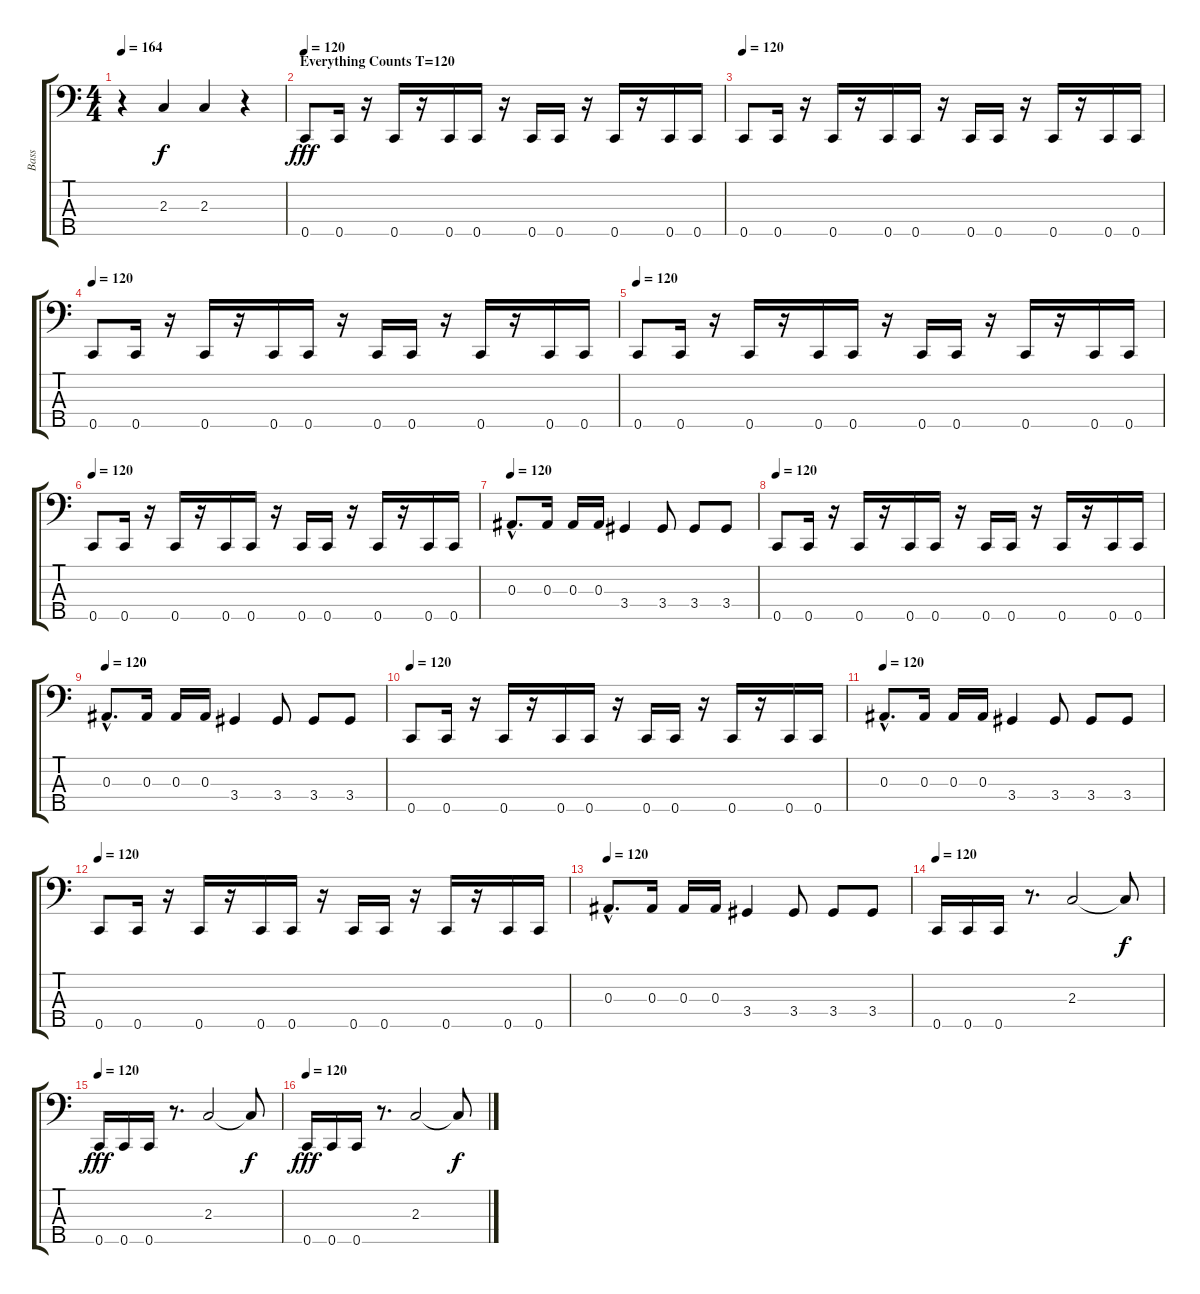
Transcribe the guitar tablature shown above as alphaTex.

\track ("Bass" "Bass") {instrument electricbassfinger}
\staff {score tabs}
\tuning (Ab2 Eb2 Bb1 F1 C1) {hide}
\ts (4 4)
\tempo 164
\clef f4
\ks c
r.4{dy f} 2.3.4 2.3.4 r.4 |
\section ("" "Everything Counts T=120")
\tempo 120
0.5.8{dy fff} 0.5.16 r.16 0.5.16 r.16 0.5.16 0.5.16 r.16 0.5.16 0.5.16 r.16 0.5.16 r.16 0.5.16 0.5.16 |
\tempo 120
0.5.8 0.5.16 r.16 0.5.16 r.16 0.5.16 0.5.16 r.16 0.5.16 0.5.16 r.16 0.5.16 r.16 0.5.16 0.5.16 |
\tempo 120
0.5.8 0.5.16 r.16 0.5.16 r.16 0.5.16 0.5.16 r.16 0.5.16 0.5.16 r.16 0.5.16 r.16 0.5.16 0.5.16 |
\tempo 120
0.5.8 0.5.16 r.16 0.5.16 r.16 0.5.16 0.5.16 r.16 0.5.16 0.5.16 r.16 0.5.16 r.16 0.5.16 0.5.16 |
\tempo 120
0.5.8 0.5.16 r.16 0.5.16 r.16 0.5.16 0.5.16 r.16 0.5.16 0.5.16 r.16 0.5.16 r.16 0.5.16 0.5.16 |
\tempo 120
0.3{hac}.8{d} 0.3.16 0.3.16 0.3.16 3.4.4 3.4.8 3.4.8 3.4.8 |
\tempo 120
0.5.8 0.5.16 r.16 0.5.16 r.16 0.5.16 0.5.16 r.16 0.5.16 0.5.16 r.16 0.5.16 r.16 0.5.16 0.5.16 |
\tempo 120
0.3{hac}.8{d} 0.3.16 0.3.16 0.3.16 3.4.4 3.4.8 3.4.8 3.4.8 |
\tempo 120
0.5.8 0.5.16 r.16 0.5.16 r.16 0.5.16 0.5.16 r.16 0.5.16 0.5.16 r.16 0.5.16 r.16 0.5.16 0.5.16 |
\tempo 120
0.3{hac}.8{d} 0.3.16 0.3.16 0.3.16 3.4.4 3.4.8 3.4.8 3.4.8 |
\tempo 120
0.5.8 0.5.16 r.16 0.5.16 r.16 0.5.16 0.5.16 r.16 0.5.16 0.5.16 r.16 0.5.16 r.16 0.5.16 0.5.16 |
\tempo 120
0.3{hac}.8{d} 0.3.16 0.3.16 0.3.16 3.4.4 3.4.8 3.4.8 3.4.8 |
\tempo 120
0.5.16 0.5.16 0.5.16 r.8{d} 2.3.2 2.3{t}.8{dy f} |
\tempo 120
0.5.16{dy fff} 0.5.16 0.5.16 r.8{d} 2.3.2 2.3{t}.8{dy f} |
\tempo 120
0.5.16{dy fff} 0.5.16 0.5.16 r.8{d} 2.3.2 2.3{t}.8{dy f}
